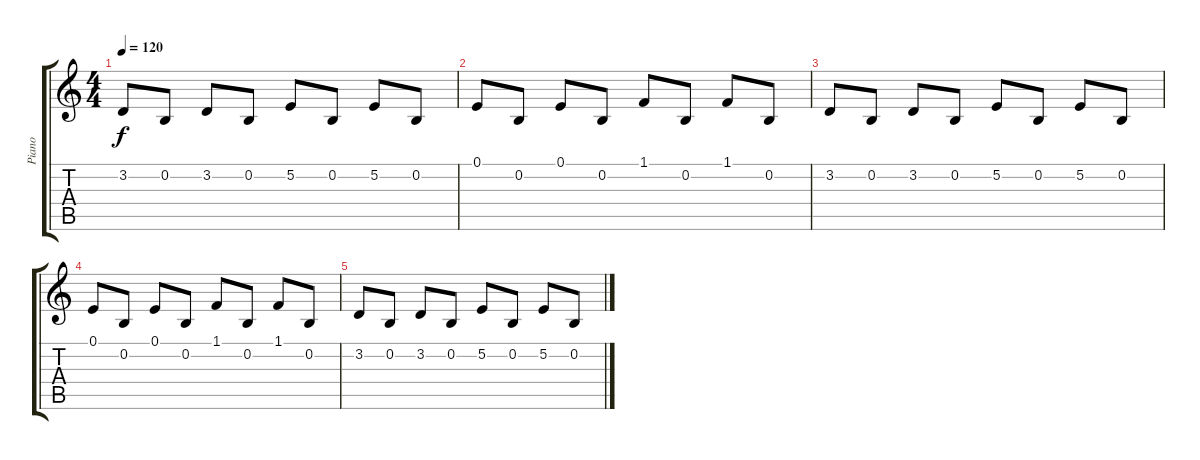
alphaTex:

\track ("Piano" "Piano") {instrument acousticgrandpiano}
\staff {score tabs}
\tuning (E4 B3 G3 D3 A2 E2) {hide}
\ts (4 4)
\tempo 120
\clef g2
\ks c
3.2.8{dy f} 0.2.8 3.2.8 0.2.8 5.2.8 0.2.8 5.2.8 0.2.8 |
0.1.8 0.2.8 0.1.8 0.2.8 1.1.8 0.2.8 1.1.8 0.2.8 |
3.2.8 0.2.8 3.2.8 0.2.8 5.2.8 0.2.8 5.2.8 0.2.8 |
0.1.8 0.2.8 0.1.8 0.2.8 1.1.8 0.2.8 1.1.8 0.2.8 |
3.2.8 0.2.8 3.2.8 0.2.8 5.2.8 0.2.8 5.2.8 0.2.8
